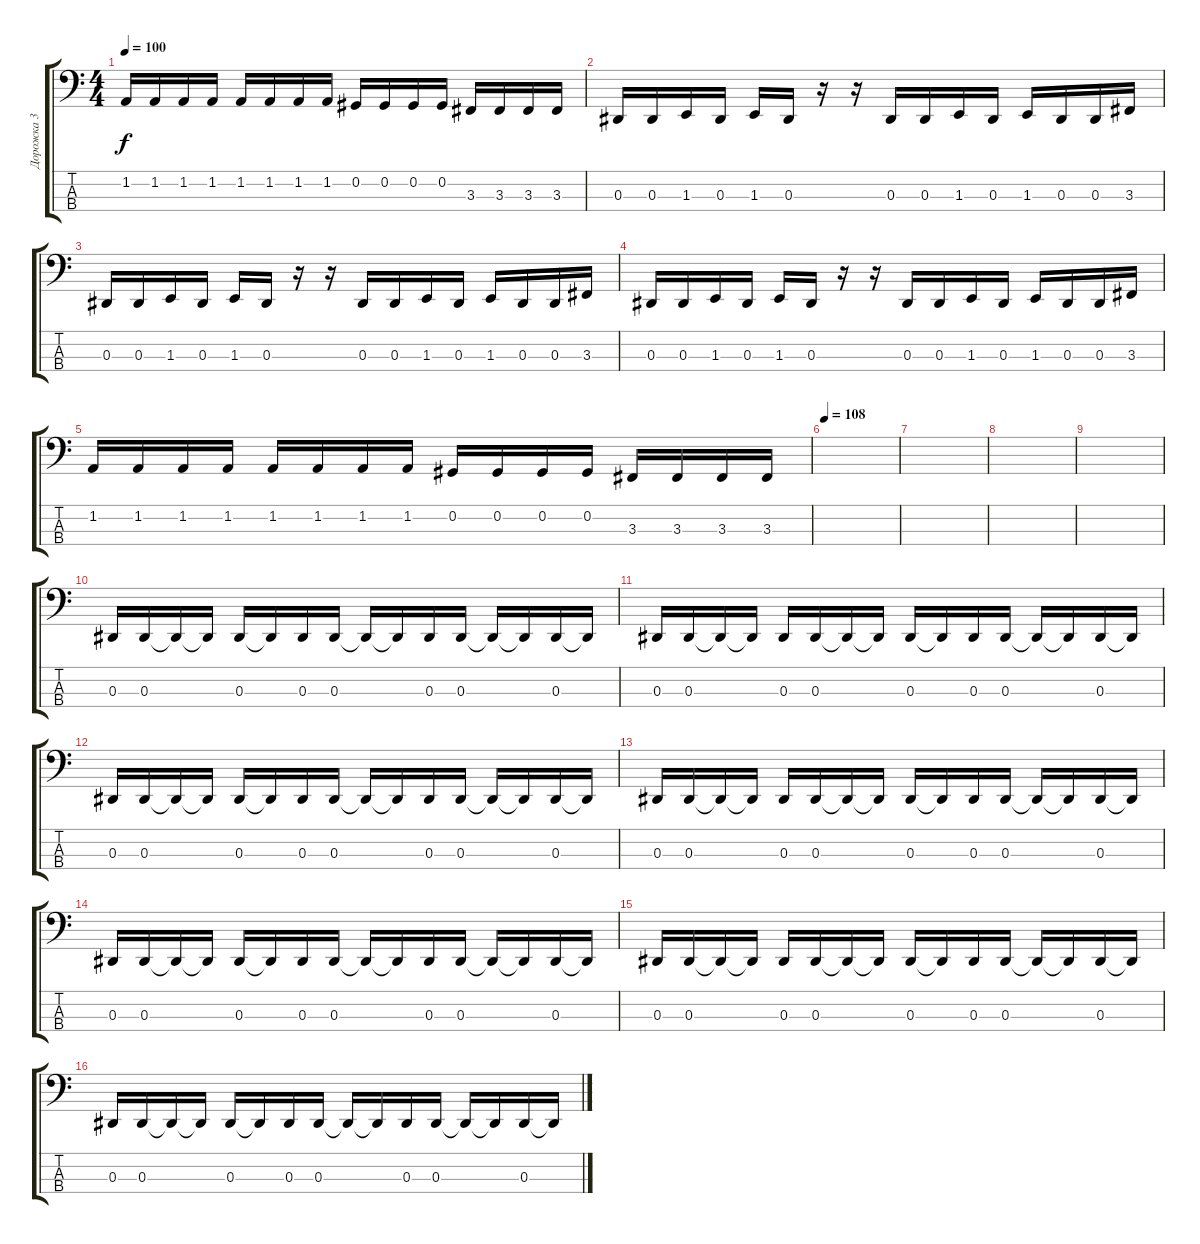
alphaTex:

\track ("Дорожка 3" "Дорожка 3") {instrument electricbassfinger}
\staff {score tabs}
\tuning (Db2 Ab1 Eb1 Bb0) {hide}
\ts (4 4)
\tempo 100
\clef f4
\ks c
1.2.16{dy f} 1.2.16 1.2.16 1.2.16 1.2.16 1.2.16 1.2.16 1.2.16 0.2.16 0.2.16 0.2.16 0.2.16 3.3.16 3.3.16 3.3.16 3.3.16 |
0.3.16 0.3.16 1.3.16 0.3.16 1.3.16 0.3.16 r.16 r.16 0.3.16 0.3.16 1.3.16 0.3.16 1.3.16 0.3.16 0.3.16 3.3.16 |
0.3.16 0.3.16 1.3.16 0.3.16 1.3.16 0.3.16 r.16 r.16 0.3.16 0.3.16 1.3.16 0.3.16 1.3.16 0.3.16 0.3.16 3.3.16 |
0.3.16 0.3.16 1.3.16 0.3.16 1.3.16 0.3.16 r.16 r.16 0.3.16 0.3.16 1.3.16 0.3.16 1.3.16 0.3.16 0.3.16 3.3.16 |
1.2.16 1.2.16 1.2.16 1.2.16 1.2.16 1.2.16 1.2.16 1.2.16 0.2.16 0.2.16 0.2.16 0.2.16 3.3.16 3.3.16 3.3.16 3.3.16 |
\tempo 108
|
|
|
|
0.3.16 0.3.16 0.3{t}.16 0.3{t}.16 0.3.16 0.3{t}.16 0.3.16 0.3.16 0.3{t}.16 0.3{t}.16 0.3.16 0.3.16 0.3{t}.16 0.3{t}.16 0.3.16 0.3{t}.16 |
0.3.16 0.3.16 0.3{t}.16 0.3{t}.16 0.3.16 0.3.16 0.3{t}.16 0.3{t}.16 0.3.16 0.3{t}.16 0.3.16 0.3.16 0.3{t}.16 0.3{t}.16 0.3.16 0.3{t}.16 |
0.3.16 0.3.16 0.3{t}.16 0.3{t}.16 0.3.16 0.3{t}.16 0.3.16 0.3.16 0.3{t}.16 0.3{t}.16 0.3.16 0.3.16 0.3{t}.16 0.3{t}.16 0.3.16 0.3{t}.16 |
0.3.16 0.3.16 0.3{t}.16 0.3{t}.16 0.3.16 0.3.16 0.3{t}.16 0.3{t}.16 0.3.16 0.3{t}.16 0.3.16 0.3.16 0.3{t}.16 0.3{t}.16 0.3.16 0.3{t}.16 |
0.3.16 0.3.16 0.3{t}.16 0.3{t}.16 0.3.16 0.3{t}.16 0.3.16 0.3.16 0.3{t}.16 0.3{t}.16 0.3.16 0.3.16 0.3{t}.16 0.3{t}.16 0.3.16 0.3{t}.16 |
0.3.16 0.3.16 0.3{t}.16 0.3{t}.16 0.3.16 0.3.16 0.3{t}.16 0.3{t}.16 0.3.16 0.3{t}.16 0.3.16 0.3.16 0.3{t}.16 0.3{t}.16 0.3.16 0.3{t}.16 |
0.3.16 0.3.16 0.3{t}.16 0.3{t}.16 0.3.16 0.3{t}.16 0.3.16 0.3.16 0.3{t}.16 0.3{t}.16 0.3.16 0.3.16 0.3{t}.16 0.3{t}.16 0.3.16 0.3{t}.16
